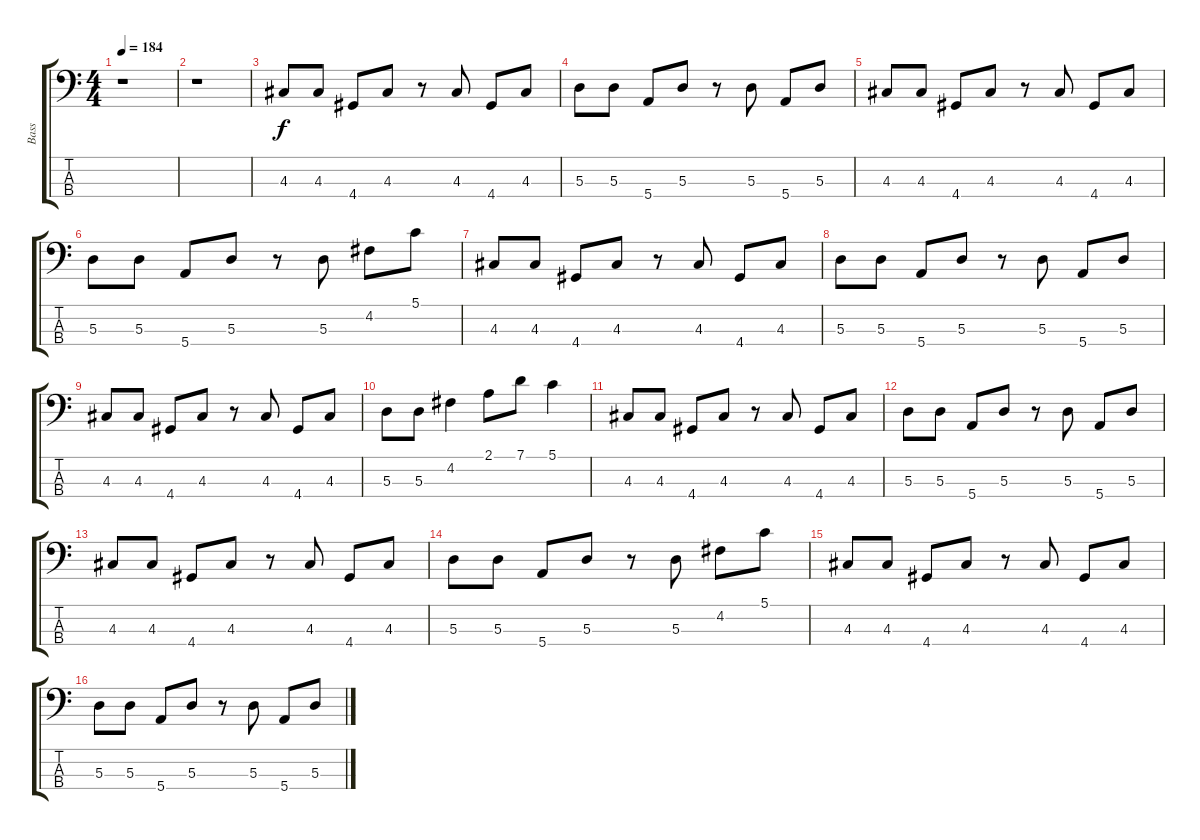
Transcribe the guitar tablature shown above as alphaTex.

\track ("Bass" "Bass") {instrument electricbasspick}
\staff {score tabs}
\tuning (G2 D2 A1 E1) {hide}
\ts (4 4)
\tempo 184
\clef f4
\ks c
r.1{dy f instrument electricbasspick} |
r.1 |
4.3.8 4.3.8 4.4.8 4.3.8 r.8 4.3.8 4.4.8 4.3.8 |
5.3.8 5.3.8 5.4.8 5.3.8 r.8 5.3.8 5.4.8 5.3.8 |
4.3.8 4.3.8 4.4.8 4.3.8 r.8 4.3.8 4.4.8 4.3.8 |
5.3.8 5.3.8 5.4.8 5.3.8 r.8 5.3.8 4.2.8 5.1.8 |
4.3.8 4.3.8 4.4.8 4.3.8 r.8 4.3.8 4.4.8 4.3.8 |
5.3.8 5.3.8 5.4.8 5.3.8 r.8 5.3.8 5.4.8 5.3.8 |
4.3.8 4.3.8 4.4.8 4.3.8 r.8 4.3.8 4.4.8 4.3.8 |
5.3.8 5.3.8 4.2.4 2.1.8 7.1.8 5.1.4 |
4.3.8 4.3.8 4.4.8 4.3.8 r.8 4.3.8 4.4.8 4.3.8 |
5.3.8 5.3.8 5.4.8 5.3.8 r.8 5.3.8 5.4.8 5.3.8 |
4.3.8 4.3.8 4.4.8 4.3.8 r.8 4.3.8 4.4.8 4.3.8 |
5.3.8 5.3.8 5.4.8 5.3.8 r.8 5.3.8 4.2.8 5.1.8 |
4.3.8 4.3.8 4.4.8 4.3.8 r.8 4.3.8 4.4.8 4.3.8 |
5.3.8 5.3.8 5.4.8 5.3.8 r.8 5.3.8 5.4.8 5.3.8
